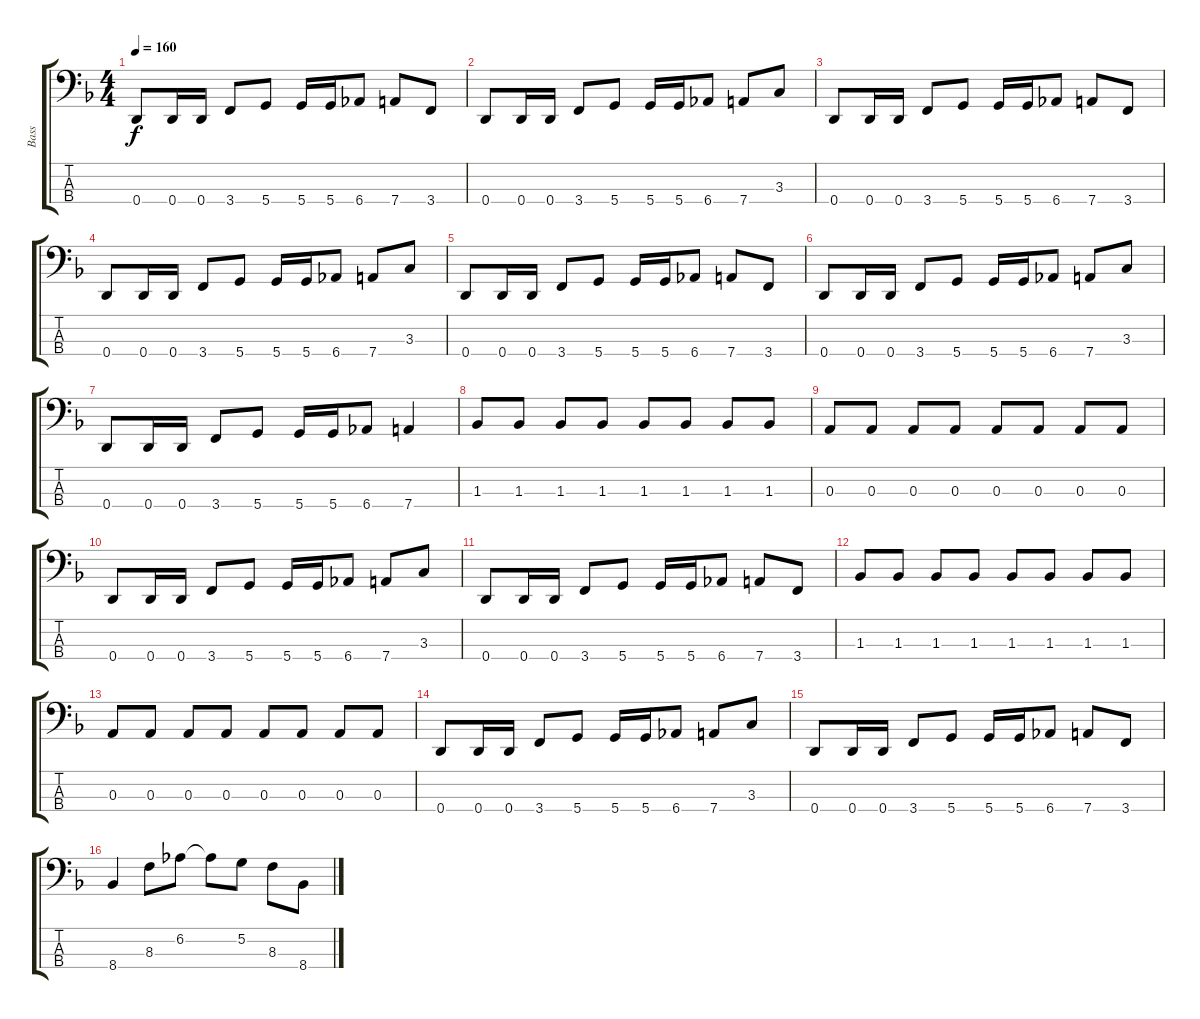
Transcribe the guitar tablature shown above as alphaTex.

\track ("Bass" "Bass") {instrument electricbasspick}
\staff {score tabs}
\tuning (G2 D2 A1 D1) {hide}
\ts (4 4)
\tempo 160
\clef f4
\ks f
0.4.8{dy f} 0.4.16 0.4.16 3.4.8 5.4.8 5.4.16 5.4.16 6.4.8 7.4.8 3.4.8 |
0.4.8 0.4.16 0.4.16 3.4.8 5.4.8 5.4.16 5.4.16 6.4.8 7.4.8 3.3.8 |
0.4.8 0.4.16 0.4.16 3.4.8 5.4.8 5.4.16 5.4.16 6.4.8 7.4.8 3.4.8 |
0.4.8 0.4.16 0.4.16 3.4.8 5.4.8 5.4.16 5.4.16 6.4.8 7.4.8 3.3.8 |
0.4.8 0.4.16 0.4.16 3.4.8 5.4.8 5.4.16 5.4.16 6.4.8 7.4.8 3.4.8 |
0.4.8 0.4.16 0.4.16 3.4.8 5.4.8 5.4.16 5.4.16 6.4.8 7.4.8 3.3.8 |
0.4.8 0.4.16 0.4.16 3.4.8 5.4.8 5.4.16 5.4.16 6.4.8 7.4.4 |
1.3.8 1.3.8 1.3.8 1.3.8 1.3.8 1.3.8 1.3.8 1.3.8 |
0.3.8 0.3.8 0.3.8 0.3.8 0.3.8 0.3.8 0.3.8 0.3.8 |
0.4.8 0.4.16 0.4.16 3.4.8 5.4.8 5.4.16 5.4.16 6.4.8 7.4.8 3.3.8 |
0.4.8 0.4.16 0.4.16 3.4.8 5.4.8 5.4.16 5.4.16 6.4.8 7.4.8 3.4.8 |
1.3.8 1.3.8 1.3.8 1.3.8 1.3.8 1.3.8 1.3.8 1.3.8 |
0.3.8 0.3.8 0.3.8 0.3.8 0.3.8 0.3.8 0.3.8 0.3.8 |
0.4.8 0.4.16 0.4.16 3.4.8 5.4.8 5.4.16 5.4.16 6.4.8 7.4.8 3.3.8 |
0.4.8 0.4.16 0.4.16 3.4.8 5.4.8 5.4.16 5.4.16 6.4.8 7.4.8 3.4.8 |
8.4.4 8.3.8 6.2.8 6.2{t}.8 5.2.8 8.3.8 8.4.8
